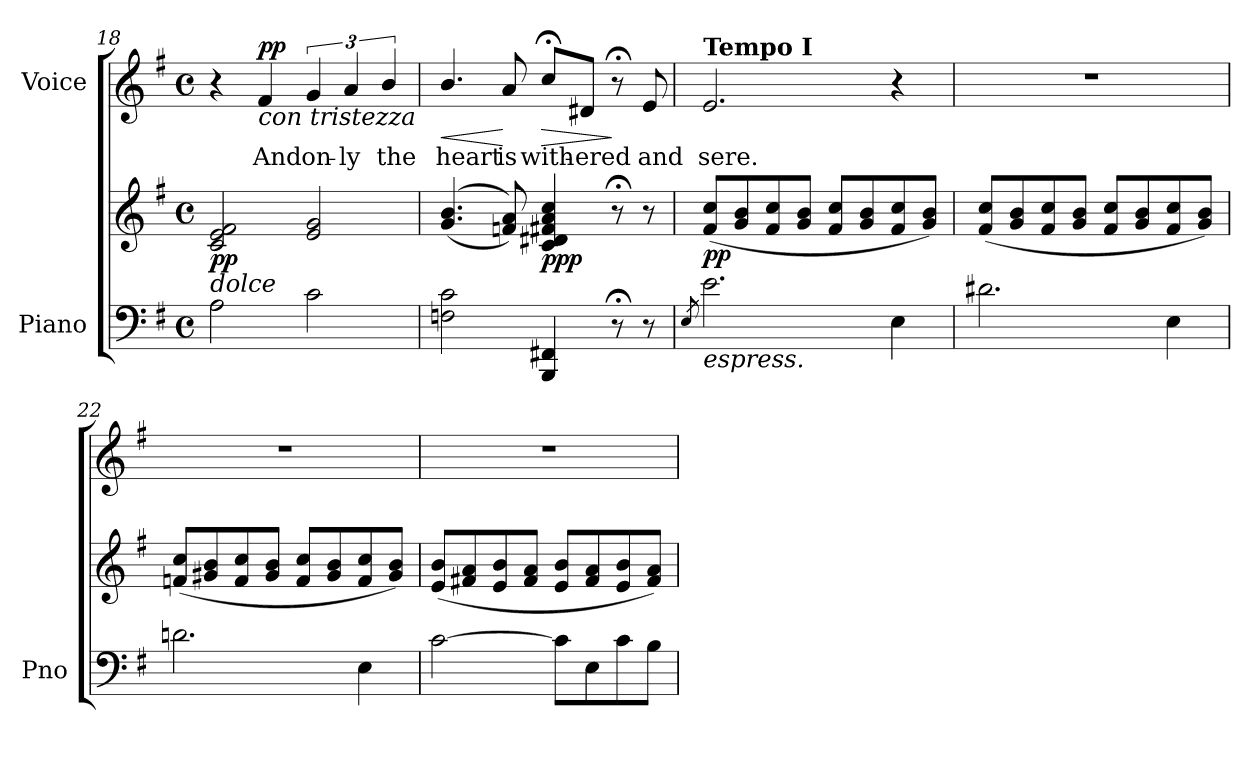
**kern	**kern	**dynam	**kern	**text	**dynam
*part2	*part2	*part2	*part1	*part1	*part1
*staff3	*staff2	*staff2/3	*staff1	*staff1	*staff1
*I"Piano	*	*	*I"Voice	*	*
*I'Pno	*	*	*	*	*
!!LO:PB:g=z
*clefF4	*clefG2	*	*clefG2	*	*
*k[f#]	*k[f#]	*	*k[f#]	*	*
*M4/4	*M4/4	*	*M4/4	*	*
*met(c)	*met(c)	*	*met(c)	*	*
=18	=18	=18	=18	=18	=18
!	!LO:TX:b:i:t=dolce	!	!	!	!
!	!	!LO:DY:b	!	!	!
2A\	2c/ 2e/ 2f#/	pp	4r	.	.
!	!	!	!LO:TX:b:i:t=con tristezza	!	!
!	!	!	!	!LO:LY:b	!LO:DY:a
.	.	.	4f#/	And	pp
!	!	!	!	!LO:LY:b	!
2c\	2e/ 2g/	.	6g/	on-	.
!	!	!	!	!LO:LY:b	!
.	.	.	6a/	-ly	.
!	!	!	!	!LO:LY:b	!
.	.	.	6b/	the	.
=19	=19	=19	=19	=19	=19
!	!	!	!	!LO:LY:b	!LO:HP:b
2Fn\ 2c\	(>(4.g/ 4.b/	.	4.b/	heart	<
!	!	!	!	!LO:LY:b	!
.	8fn/ 8a/))	.	8a/	is	[
!	!	!LO:DY:b	!	!LO:LY:b	!LO:HP:b
4BBB/ 4FF#X/	4c/ 4d#X/ 4f#X/ 4a/ 4cc/	ppp	8cc;</L	with-	>
!	!	!	!	!LO:LY:b	!
.	.	.	8d#X/J	-ered	.
8r;<	8r;<	.	8r;<	.	]
!	!	!	!	!LO:LY:b	!
8r	8r	.	8e/	and	.
!!LO:LB:g=z
=20	=20	=20	=20	=20	=20
8qE/	.	.	.	.	.
!	!	!	!LO:TX:a:B:t=Tempo I	!	!
!LO:TX:b:i:t=espress.	!	!	!	!	!
!	!	!LO:DY:b	!	!LO:LY:b	!
2.e\	(8f#/ 8cc/L	pp	2.e/	sere.	.
.	8g/ 8b/	.	.	.	.
.	8f#/ 8cc/	.	.	.	.
.	8g/ 8b/J	.	.	.	.
.	8f#/ 8cc/L	.	.	.	.
.	8g/ 8b/	.	.	.	.
4E\	8f#/ 8cc/	.	4r	.	.
.	8g/ 8b/J)	.	.	.	.
=21	=21	=21	=21	=21	=21
2.d#X\	(8f#/ 8cc/L	.	1r	.	.
.	8g/ 8b/	.	.	.	.
.	8f#/ 8cc/	.	.	.	.
.	8g/ 8b/J	.	.	.	.
.	8f#/ 8cc/L	.	.	.	.
.	8g/ 8b/	.	.	.	.
4E\	8f#/ 8cc/	.	.	.	.
.	8g/ 8b/J)	.	.	.	.
!!LO:LB:g=z
=22	=22	=22	=22	=22	=22
2.dn\	(8fn/ 8cc/L	.	1r	.	.
.	8g#X/ 8b/	.	.	.	.
.	8f/ 8cc/	.	.	.	.
.	8g#/ 8b/J	.	.	.	.
.	8f/ 8cc/L	.	.	.	.
.	8g#/ 8b/	.	.	.	.
4E\	8f/ 8cc/	.	.	.	.
.	8g#/ 8b/J)	.	.	.	.
=23	=23	=23	=23	=23	=23
[2c\	(8e/ 8b/L	.	1r	.	.
.	8f#X/ 8a/	.	.	.	.
.	8e/ 8b/	.	.	.	.
.	8f#/ 8a/J	.	.	.	.
8c\L]	8e/ 8b/L	.	.	.	.
8E\	8f#/ 8a/	.	.	.	.
8c\	8e/ 8b/	.	.	.	.
8B\J	8f#/ 8a/J)	.	.	.	.
=	=	=	=	=	=
*-	*-	*-	*-	*-	*-
